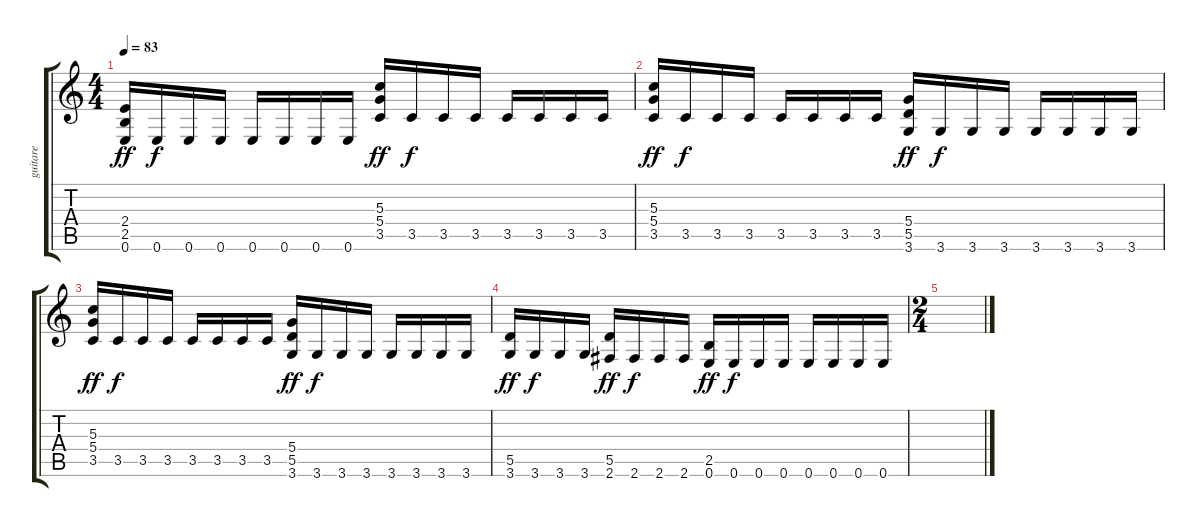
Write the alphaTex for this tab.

\track ("guitare" "guitare") {instrument distortionguitar}
\staff {score tabs}
\tuning (E4 B3 G3 D3 A2 E2) {hide}
\ts (4 4)
\tempo 83
\clef g2
\ks c
(2.4 2.5 0.6).16{dy ff} 0.6.16{dy f} 0.6.16 0.6.16 0.6.16 0.6.16 0.6.16 0.6.16 (5.3 5.4 3.5).16{dy ff} 3.5.16{dy f} 3.5.16 3.5.16 3.5.16 3.5.16 3.5.16 3.5.16 |
(5.3 5.4 3.5).16{dy ff} 3.5.16{dy f} 3.5.16 3.5.16 3.5.16 3.5.16 3.5.16 3.5.16 (5.4 5.5 3.6).16{dy ff} 3.6.16{dy f} 3.6.16 3.6.16 3.6.16 3.6.16 3.6.16 3.6.16 |
(5.3 5.4 3.5).16{dy ff} 3.5.16{dy f} 3.5.16 3.5.16 3.5.16 3.5.16 3.5.16 3.5.16 (5.4 5.5 3.6).16{dy ff} 3.6.16{dy f} 3.6.16 3.6.16 3.6.16 3.6.16 3.6.16 3.6.16 |
(5.5 3.6).16{dy ff} 3.6.16{dy f} 3.6.16 3.6.16 (5.5 2.6).16{dy ff} 2.6.16{dy f} 2.6.16 2.6.16 (2.5 0.6).16{dy ff} 0.6.16{dy f} 0.6.16 0.6.16 0.6.16 0.6.16 0.6.16 0.6.16 |
\ts (2 4)
